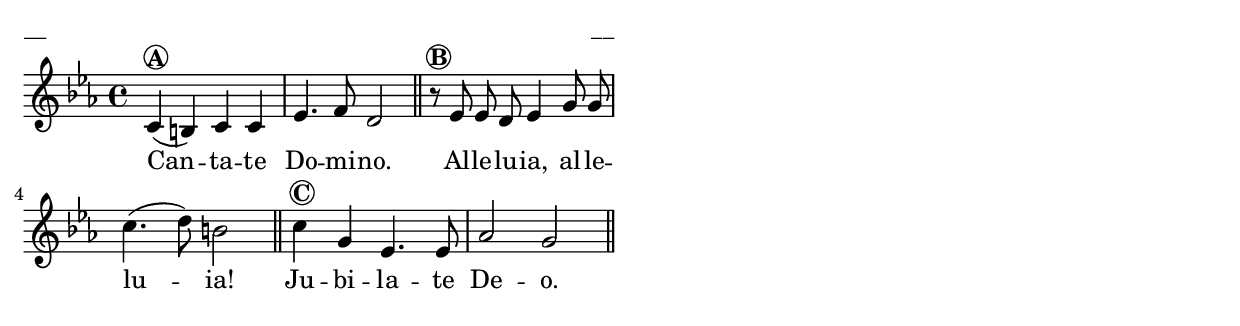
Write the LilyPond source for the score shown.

\version "2.13.16" 
%\header {
%    title = "Cantate Domino"
%}
% Chants de Taizé, #8
\paper {
line-width = 10\cm
left-margin = 0.4\cm
between-system-padding = 0.1\cm
between-system-space = 0.1\cm
}
\layout {
indent = #0
ragged-last = ##f
}


voiceA = \relative c' {
\clef "treble"
\key c \minor
\time 4/4 
c4(^\markup {  \circle \bold A } b4) c4 c | ees4. f8 d2  \bar "||" 
r8^\markup { \circle \bold B } ees8 ees d ees4 g8 g | c4.( d8) b2 \bar "||"
c4^\markup { \circle \bold C } g4 ees4. ees8  | aes2 g \bar "||"
} 


lyricA = \lyricmode {
Can -- ta -- te Do -- mi -- no. 
Al -- le -- lu -- ia, al -- le -- lu -- ia!
Ju -- bi -- la -- te De -- o.  
}


fullScore = <<
\new Staff {
<<
\new Voice = "voiceA" { \oneVoice \autoBeamOff \voiceA }
\lyricsto "voiceA" \new Lyrics \lyricA
>>
}
>>

\score {
\fullScore
\header { piece = "__" opus = "__" }
}
\markup { \with-color #(x11-color 'white) \sans \smaller "__" }
\score {
\unfoldRepeats
\fullScore
\midi {
\context { \Staff \remove "Staff_performer" }
\context { \Voice \consists "Staff_performer" }
}
}


